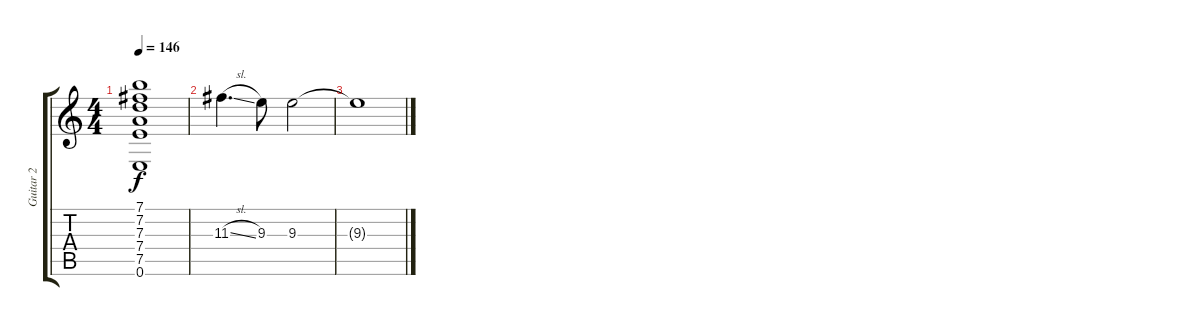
\track ("Guitar 2" "Guitar 2") {instrument overdrivenguitar}
\staff {score tabs}
\tuning (E4 B3 G3 D3 A2 E2) {hide}
\ts (4 4)
\tempo 146
\clef g2
\ks c
(7.1{t} 7.2{t} 7.3{t} 7.4{t} 7.5{t} 0.6{t}).1{dy f} |
11.3{sl}.4{d} 9.3.8 9.3.2 |
9.3{t}.1
